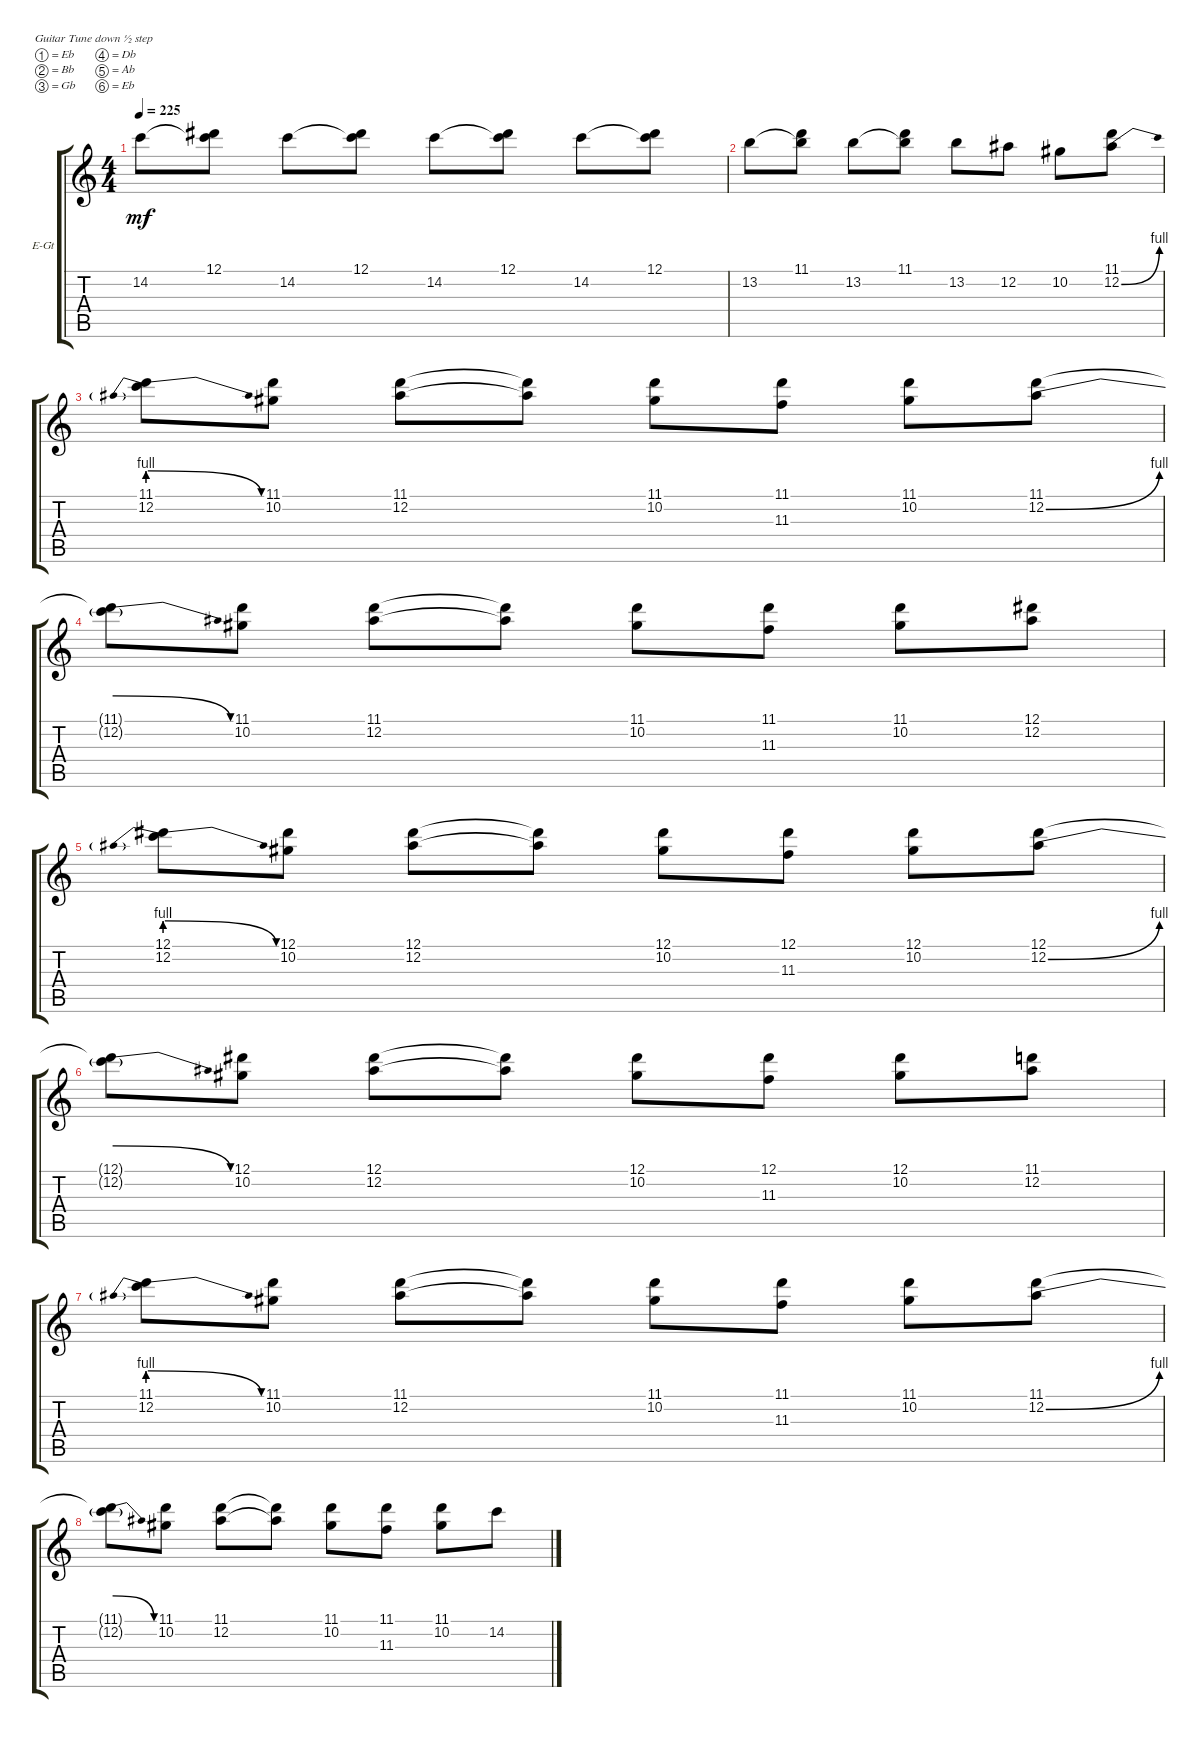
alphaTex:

\bracketExtendMode groupsimilarinstruments
\firstSystemTrackNameOrientation horizontal
\otherSystemsTrackNameOrientation horizontal
\track ("solo" "E-Gt") {instrument distortionguitar}
\staff {score tabs}
\tuning (Eb4 Bb3 Gb3 Db3 Ab2 Eb2)
\ts (4 4)
\tempo 225
\clef g2
\ks c
14.2{t}.8{dy mf} (12.1 14.2{t}).8 14.2.8 (12.1 14.2{t}).8 14.2.8 (12.1 14.2{t}).8 14.2.8 (12.1 14.2{t}).8 |
13.2.8 (11.1 13.2{t}).8 13.2.8 (11.1 13.2{t}).8 13.2.8 12.2.8 10.2.8 (11.1 12.2{be (bend 0 0 15 4)}).8 |
(11.1 12.2{be (prebendrelease 0 4 15 0)}).8 (11.1 10.2).8 (11.1 12.2).8 (11.1{t} 12.2{t}).8 (11.1 10.2).8 (11.1 11.3).8 (11.1 10.2).8 (11.1 12.2{be (bend 0 0 15 4)}).8 |
(11.1{t} 12.2{be (release 0 4 15 0) t}).8 (11.1 10.2).8 (11.1 12.2).8 (11.1{t} 12.2{t}).8 (11.1 10.2).8 (11.1 11.3).8 (11.1 10.2).8 (12.1 12.2).8 |
(12.1 12.2{be (prebendrelease 0 4 15 0)}).8 (12.1 10.2).8 (12.1 12.2).8 (12.1{t} 12.2{t}).8 (12.1 10.2).8 (12.1 11.3).8 (12.1 10.2).8 (12.1 12.2{be (bend 0 0 15 4)}).8 |
(12.1{t} 12.2{be (release 0 4 15 0) t}).8 (12.1 10.2).8 (12.1 12.2).8 (12.1{t} 12.2{t}).8 (12.1 10.2).8 (12.1 11.3).8 (12.1 10.2).8 (11.1 12.2).8 |
(11.1 12.2{be (prebendrelease 0 4 15 0)}).8 (11.1 10.2).8 (11.1 12.2).8 (11.1{t} 12.2{t}).8 (11.1 10.2).8 (11.1 11.3).8 (11.1 10.2).8 (11.1 12.2{be (bend 0 0 15 4)}).8 |
(11.1{t} 12.2{be (release 0 4 15 0) t}).8 (11.1 10.2).8 (11.1 12.2).8 (11.1{t} 12.2{t}).8 (11.1 10.2).8 (11.1 11.3).8 (11.1 10.2).8 14.2.8
